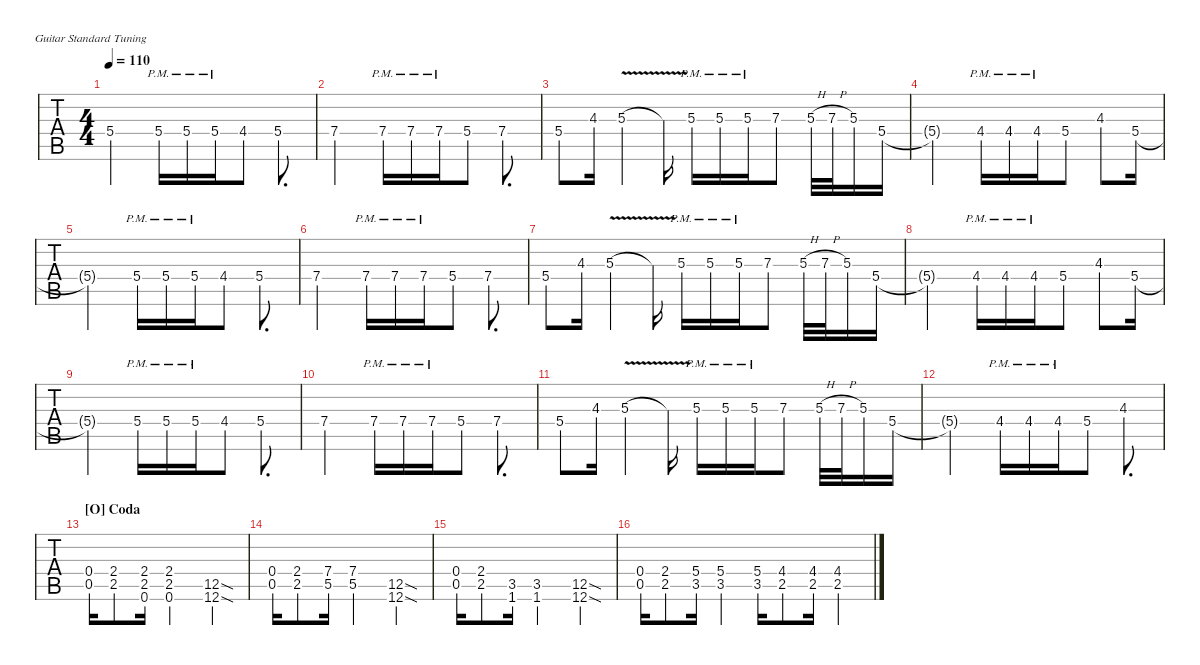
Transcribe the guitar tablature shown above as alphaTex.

\defaultSystemsLayout 4
\hideDynamics
\bracketExtendMode nobrackets
\track ("Rhythm/Lead Guitar (Kirk)" " ") {instrument distortionguitar}
\staff {tabs}
\tuning (E4 B3 G3 D3 A2 E2)
\ts (4 4)
\tempo 110
\clef g2
\ks eminor
5.4{t acc forcenatural}.2{dy mf} 5.4{pm acc forcenatural}.16 5.4{pm acc forcenatural}.16 5.4{pm acc forcenatural}.16 4.4{acc #}.8 5.4{acc forcenatural}.8{d} |
7.4{acc forcenatural}.2 7.4{pm acc forcenatural}.16 7.4{pm acc forcenatural}.16 7.4{pm acc forcenatural}.16 5.4{acc forcenatural}.8 7.4{acc forcenatural}.8{d} |
5.4{acc forcenatural}.8 4.3{acc forcenatural}.16 5.3{v acc forcenatural}.4 5.3{t acc forcenatural}.16 5.3{pm acc forcenatural}.16 5.3{pm acc forcenatural}.16 5.3{pm acc forcenatural}.16 7.3{acc forcenatural}.8 5.3{h acc forcenatural}.32 7.3{h acc forcenatural}.32 5.3{acc forcenatural}.16 5.4{acc forcenatural}.16 |
5.4{t acc forcenatural}.2 4.4{pm acc #}.16 4.4{pm acc #}.16 4.4{pm acc #}.16 5.4{acc forcenatural}.8 4.3{acc forcenatural}.8 5.4{acc forcenatural}.16 |
5.4{t acc forcenatural}.2 5.4{pm acc forcenatural}.16 5.4{pm acc forcenatural}.16 5.4{pm acc forcenatural}.16 4.4{acc #}.8 5.4{acc forcenatural}.8{d} |
7.4{acc forcenatural}.2 7.4{pm acc forcenatural}.16 7.4{pm acc forcenatural}.16 7.4{pm acc forcenatural}.16 5.4{acc forcenatural}.8 7.4{acc forcenatural}.8{d} |
5.4{acc forcenatural}.8 4.3{acc forcenatural}.16 5.3{v acc forcenatural}.4 5.3{t acc forcenatural}.16 5.3{pm acc forcenatural}.16 5.3{pm acc forcenatural}.16 5.3{pm acc forcenatural}.16 7.3{acc forcenatural}.8 5.3{h acc forcenatural}.32 7.3{h acc forcenatural}.32 5.3{acc forcenatural}.16 5.4{acc forcenatural}.16 |
5.4{t acc forcenatural}.2 4.4{pm acc #}.16 4.4{pm acc #}.16 4.4{pm acc #}.16 5.4{acc forcenatural}.8 4.3{acc forcenatural}.8 5.4{acc forcenatural}.16 |
5.4{t acc forcenatural}.2 5.4{pm acc forcenatural}.16 5.4{pm acc forcenatural}.16 5.4{pm acc forcenatural}.16 4.4{acc #}.8 5.4{acc forcenatural}.8{d} |
7.4{acc forcenatural}.2 7.4{pm acc forcenatural}.16 7.4{pm acc forcenatural}.16 7.4{pm acc forcenatural}.16 5.4{acc forcenatural}.8 7.4{acc forcenatural}.8{d} |
5.4{acc forcenatural}.8 4.3{acc forcenatural}.16 5.3{v acc forcenatural}.4 5.3{t acc forcenatural}.16 5.3{pm acc forcenatural}.16 5.3{pm acc forcenatural}.16 5.3{pm acc forcenatural}.16 7.3{acc forcenatural}.8 5.3{h acc forcenatural}.32 7.3{h acc forcenatural}.32 5.3{acc forcenatural}.16 5.4{acc forcenatural}.16 |
5.4{t acc forcenatural}.2 4.4{pm acc #}.16 4.4{pm acc #}.16 4.4{pm acc #}.16 5.4{acc forcenatural}.8 4.3{acc forcenatural}.8{d} |
\section ("O" "Coda")
(0.5{acc forcenatural} 0.4{acc forcenatural}).16 (2.4{st acc forcenatural} 2.5{st acc forcenatural}).8 (0.6{acc forcenatural} 2.5{acc forcenatural} 2.4{acc forcenatural}).16 (0.6{acc forcenatural} 2.5{acc forcenatural} 2.4{acc forcenatural}).2 (12.6{sod acc forcenatural} 12.5{sod acc forcenatural}).4 |
(0.5{acc forcenatural} 0.4{acc forcenatural}).16 (2.4{st acc forcenatural} 2.5{st acc forcenatural}).8 (5.5{acc forcenatural} 7.4{acc forcenatural}).16 (5.5{acc forcenatural} 7.4{acc forcenatural}).2 (12.6{sod acc forcenatural} 12.5{sod acc forcenatural}).4 |
(0.5{acc forcenatural} 0.4{acc forcenatural}).16 (2.4{st acc forcenatural} 2.5{st acc forcenatural}).8 (1.6{acc forcenatural} 3.5{acc forcenatural}).16 (1.6{acc forcenatural} 3.5{acc forcenatural}).2 (12.6{sod acc forcenatural} 12.5{sod acc forcenatural}).4 |
(0.5{acc forcenatural} 0.4{acc forcenatural}).16 (2.4{st acc forcenatural} 2.5{st acc forcenatural}).8 (3.5{acc forcenatural} 5.4{acc forcenatural}).16 (3.5{acc forcenatural} 5.4{acc forcenatural}).4 (3.5{acc forcenatural} 5.4{acc forcenatural}).16 (2.5{st acc forcenatural} 4.4{st acc #}).8 (2.5{acc forcenatural} 4.4{acc #}).16 (2.5{acc forcenatural} 4.4{acc #}).4
